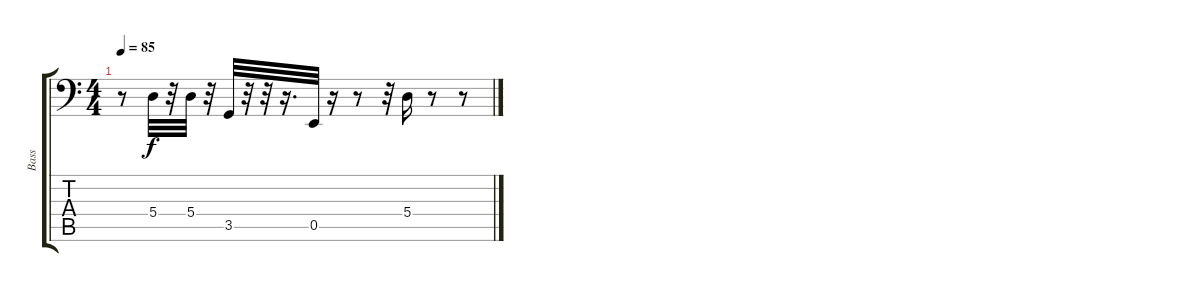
\track ("Bass" "Bass") {instrument synthbass2}
\staff {score tabs}
\tuning (C3 G2 D2 A1 E1 B0) {hide}
\ts (4 4)
\tempo 85
\clef f4
\ks c
r.8{dy f} 5.4.32 r.32 5.4.32 r.32 3.5.32 r.32 r.32 r.16{d} 0.5.32 r.16 r.8 r.32 5.4.16 r.8 r.8
